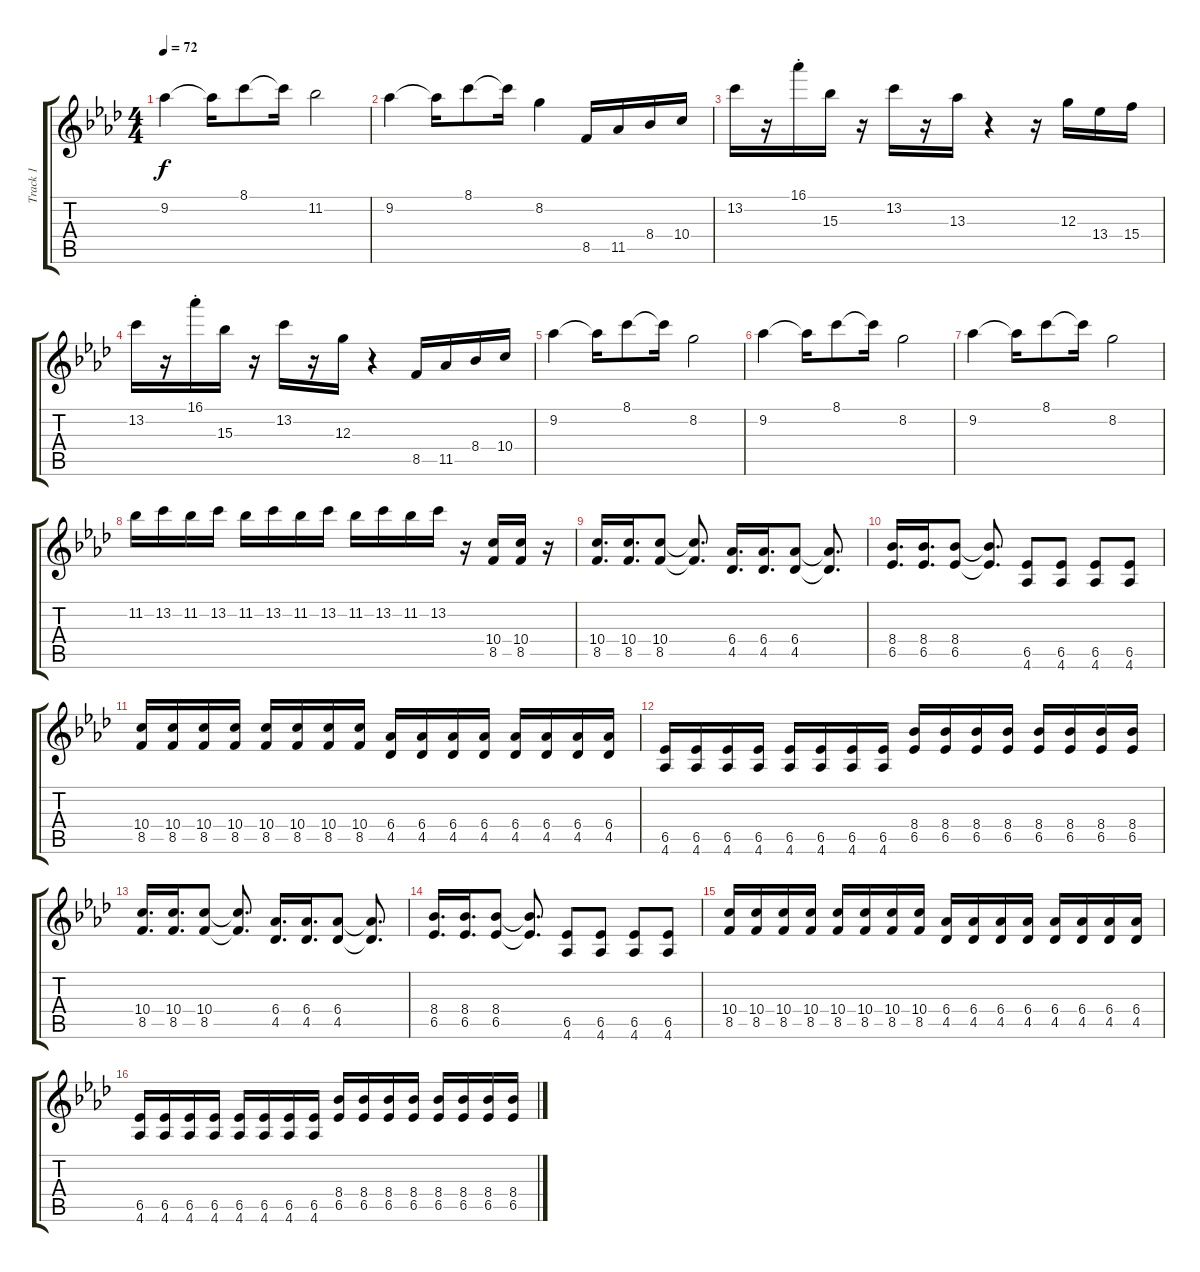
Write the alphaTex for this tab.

\track ("Track 1" "Track 1") {instrument electricguitarjazz}
\staff {score tabs}
\tuning (E4 B3 G3 D3 A2 E2) {hide}
\ts (4 4)
\tempo 72
\clef g2
\ks ab
9.2.4{dy f} 9.2{t}.16 8.1.8 8.1{t}.16 11.2.2 |
9.2.4 9.2{t}.16 8.1.8 8.1{t}.16 8.2.4 8.5.16 11.5.16 8.4.16 10.4.16 |
13.2.16 r.16 16.1{st}.16 15.3.16 r.16 13.2.16 r.16 13.3.16 r.4 r.16 12.3.16 13.4.16 15.4.16 |
13.2.16 r.16 16.1{st}.16 15.3.16 r.16 13.2.16 r.16 12.3.16 r.4 8.5.16 11.5.16 8.4.16 10.4.16 |
9.2.4 9.2{t}.16 8.1.8 8.1{t}.16 8.2.2 |
9.2.4 9.2{t}.16 8.1.8 8.1{t}.16 8.2.2 |
9.2.4 9.2{t}.16 8.1.8 8.1{t}.16 8.2.2 |
11.2.16 13.2.16 11.2.16 13.2.16 11.2.16 13.2.16 11.2.16 13.2.16 11.2.16 13.2.16 11.2.16 13.2.16 r.16 (10.4 8.5).16{instrument overdrivenguitar} (10.4 8.5).16 r.16 |
(10.4 8.5).16{d} (10.4 8.5).16{d} (10.4 8.5).8 (10.4{t} 8.5{t}).8{d} (6.4 4.5).16{d} (6.4 4.5).16{d} (6.4 4.5).8 (6.4{t} 4.5{t}).8{d} |
(8.4 6.5).16{d} (8.4 6.5).16{d} (8.4 6.5).8 (8.4{t} 6.5{t}).8{d} (6.5 4.6).8 (6.5 4.6).8 (6.5 4.6).8 (6.5 4.6).8 |
(10.4 8.5).16 (10.4 8.5).16 (10.4 8.5).16 (10.4 8.5).16 (10.4 8.5).16 (10.4 8.5).16 (10.4 8.5).16 (10.4 8.5).16 (6.4 4.5).16 (6.4 4.5).16 (6.4 4.5).16 (6.4 4.5).16 (6.4 4.5).16 (6.4 4.5).16 (6.4 4.5).16 (6.4 4.5).16 |
(6.5 4.6).16 (6.5 4.6).16 (6.5 4.6).16 (6.5 4.6).16 (6.5 4.6).16 (6.5 4.6).16 (6.5 4.6).16 (6.5 4.6).16 (8.4 6.5).16 (8.4 6.5).16 (8.4 6.5).16 (8.4 6.5).16 (8.4 6.5).16 (8.4 6.5).16 (8.4 6.5).16 (8.4 6.5).16 |
(10.4 8.5).16{d} (10.4 8.5).16{d} (10.4 8.5).8 (10.4{t} 8.5{t}).8{d} (6.4 4.5).16{d} (6.4 4.5).16{d} (6.4 4.5).8 (6.4{t} 4.5{t}).8{d} |
(8.4 6.5).16{d} (8.4 6.5).16{d} (8.4 6.5).8 (8.4{t} 6.5{t}).8{d} (6.5 4.6).8 (6.5 4.6).8 (6.5 4.6).8 (6.5 4.6).8 |
(10.4 8.5).16 (10.4 8.5).16 (10.4 8.5).16 (10.4 8.5).16 (10.4 8.5).16 (10.4 8.5).16 (10.4 8.5).16 (10.4 8.5).16 (6.4 4.5).16 (6.4 4.5).16 (6.4 4.5).16 (6.4 4.5).16 (6.4 4.5).16 (6.4 4.5).16 (6.4 4.5).16 (6.4 4.5).16 |
(6.5 4.6).16 (6.5 4.6).16 (6.5 4.6).16 (6.5 4.6).16 (6.5 4.6).16 (6.5 4.6).16 (6.5 4.6).16 (6.5 4.6).16 (8.4 6.5).16 (8.4 6.5).16 (8.4 6.5).16 (8.4 6.5).16 (8.4 6.5).16 (8.4 6.5).16 (8.4 6.5).16 (8.4 6.5).16
